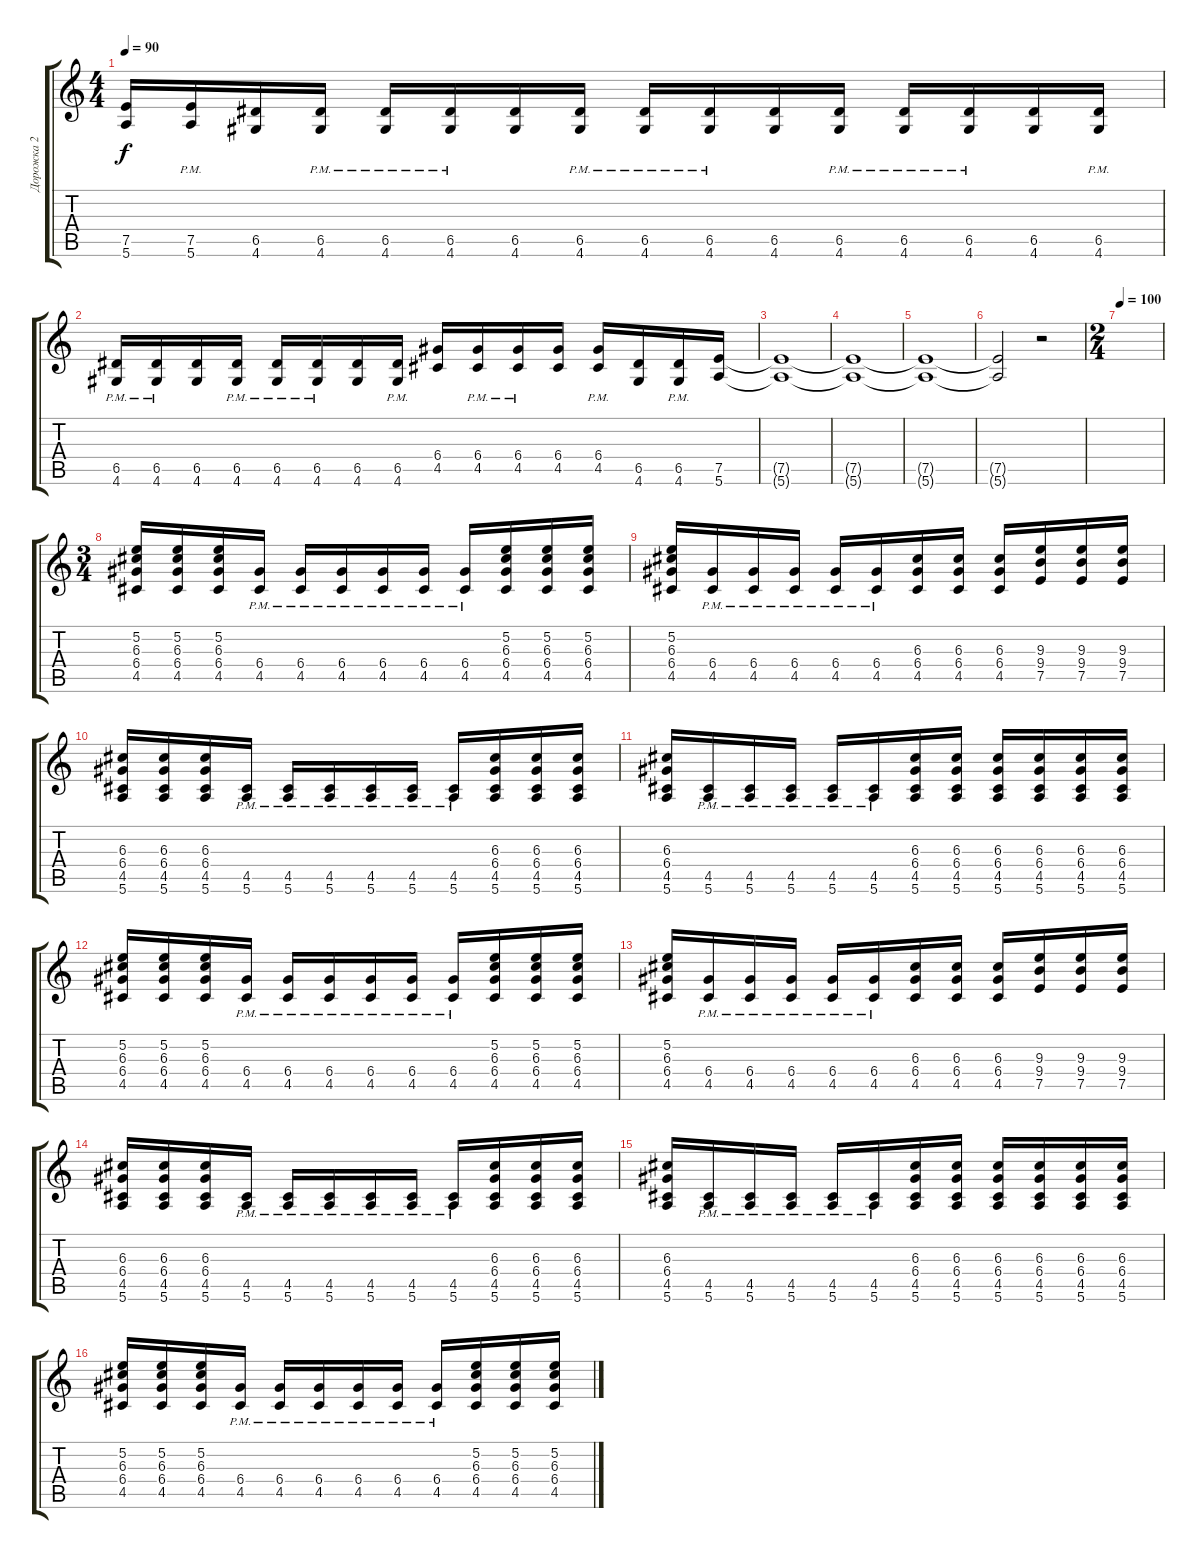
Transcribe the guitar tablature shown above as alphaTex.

\track ("Дорожка 2" "Дорожка 2") {instrument distortionguitar}
\staff {score tabs}
\tuning (E4 B3 G3 D3 A2 E2) {hide}
\ts (4 4)
\tempo 90
\clef g2
\ks c
(7.5{t} 5.6{t}).16{dy f} (7.5{pm} 5.6{pm}).16 (6.5 4.6).16 (6.5{pm} 4.6{pm}).16 (6.5{pm} 4.6{pm}).16 (6.5{pm} 4.6{pm}).16 (6.5 4.6).16 (6.5{pm} 4.6{pm}).16 (6.5{pm} 4.6{pm}).16 (6.5{pm} 4.6{pm}).16 (6.5 4.6).16 (6.5{pm} 4.6{pm}).16 (6.5{pm} 4.6{pm}).16 (6.5{pm} 4.6{pm}).16 (6.5 4.6).16 (6.5{pm} 4.6{pm}).16 |
(6.5{pm} 4.6{pm}).16 (6.5{pm} 4.6{pm}).16 (6.5 4.6).16 (6.5{pm} 4.6{pm}).16 (6.5{pm} 4.6{pm}).16 (6.5{pm} 4.6{pm}).16 (6.5 4.6).16 (6.5{pm} 4.6{pm}).16 (6.4 4.5).16 (6.4{pm} 4.5{pm}).16 (6.4{pm} 4.5{pm}).16 (6.4 4.5).16 (6.4{pm} 4.5{pm}).16 (6.5 4.6).16 (6.5{pm} 4.6{pm}).16 (7.5 5.6).16 |
(7.5{t} 5.6{t}).1 |
(7.5{t} 5.6{t}).1 |
(7.5{t} 5.6{t}).1 |
(7.5{t} 5.6{t}).2 r.2 |
\ts (2 4)
\tempo 100
|
\ts (3 4)
(5.2 6.3 6.4 4.5).16 (5.2 6.3 6.4 4.5).16 (5.2 6.3 6.4 4.5).16 (6.4{pm} 4.5{pm}).16 (6.4{pm} 4.5{pm}).16 (6.4{pm} 4.5{pm}).16 (6.4{pm} 4.5{pm}).16 (6.4{pm} 4.5{pm}).16 (6.4{pm} 4.5{pm}).16 (5.2 6.3 6.4 4.5).16 (5.2 6.3 6.4 4.5).16 (5.2 6.3 6.4 4.5).16 |
(5.2 6.3 6.4 4.5).16 (6.4{pm} 4.5{pm}).16 (6.4{pm} 4.5{pm}).16 (6.4{pm} 4.5{pm}).16 (6.4{pm} 4.5{pm}).16 (6.4{pm} 4.5{pm}).16 (6.3 6.4 4.5).16 (6.3 6.4 4.5).16 (6.3 6.4 4.5).16 (9.3 9.4 7.5).16 (9.3 9.4 7.5).16 (9.3 9.4 7.5).16 |
(6.3 6.4 4.5 5.6).16 (6.3 6.4 4.5 5.6).16 (6.3 6.4 4.5 5.6).16 (4.5{pm} 5.6{pm}).16 (4.5{pm} 5.6{pm}).16 (4.5{pm} 5.6{pm}).16 (4.5{pm} 5.6{pm}).16 (4.5{pm} 5.6{pm}).16 (4.5{pm} 5.6{pm}).16 (6.3 6.4 4.5 5.6).16 (6.3 6.4 4.5 5.6).16 (6.3 6.4 4.5 5.6).16 |
(6.3 6.4 4.5 5.6).16 (4.5{pm} 5.6{pm}).16 (4.5{pm} 5.6{pm}).16 (4.5{pm} 5.6{pm}).16 (4.5{pm} 5.6{pm}).16 (4.5{pm} 5.6{pm}).16 (6.3 6.4 4.5 5.6).16 (6.3 6.4 4.5 5.6).16 (6.3 6.4 4.5 5.6).16 (6.3 6.4 4.5 5.6).16 (6.3 6.4 4.5 5.6).16 (6.3 6.4 4.5 5.6).16 |
(5.2 6.3 6.4 4.5).16 (5.2 6.3 6.4 4.5).16 (5.2 6.3 6.4 4.5).16 (6.4{pm} 4.5{pm}).16 (6.4{pm} 4.5{pm}).16 (6.4{pm} 4.5{pm}).16 (6.4{pm} 4.5{pm}).16 (6.4{pm} 4.5{pm}).16 (6.4{pm} 4.5{pm}).16 (5.2 6.3 6.4 4.5).16 (5.2 6.3 6.4 4.5).16 (5.2 6.3 6.4 4.5).16 |
(5.2 6.3 6.4 4.5).16 (6.4{pm} 4.5{pm}).16 (6.4{pm} 4.5{pm}).16 (6.4{pm} 4.5{pm}).16 (6.4{pm} 4.5{pm}).16 (6.4{pm} 4.5{pm}).16 (6.3 6.4 4.5).16 (6.3 6.4 4.5).16 (6.3 6.4 4.5).16 (9.3 9.4 7.5).16 (9.3 9.4 7.5).16 (9.3 9.4 7.5).16 |
(6.3 6.4 4.5 5.6).16 (6.3 6.4 4.5 5.6).16 (6.3 6.4 4.5 5.6).16 (4.5{pm} 5.6{pm}).16 (4.5{pm} 5.6{pm}).16 (4.5{pm} 5.6{pm}).16 (4.5{pm} 5.6{pm}).16 (4.5{pm} 5.6{pm}).16 (4.5{pm} 5.6{pm}).16 (6.3 6.4 4.5 5.6).16 (6.3 6.4 4.5 5.6).16 (6.3 6.4 4.5 5.6).16 |
(6.3 6.4 4.5 5.6).16 (4.5{pm} 5.6{pm}).16 (4.5{pm} 5.6{pm}).16 (4.5{pm} 5.6{pm}).16 (4.5{pm} 5.6{pm}).16 (4.5{pm} 5.6{pm}).16 (6.3 6.4 4.5 5.6).16 (6.3 6.4 4.5 5.6).16 (6.3 6.4 4.5 5.6).16 (6.3 6.4 4.5 5.6).16 (6.3 6.4 4.5 5.6).16 (6.3 6.4 4.5 5.6).16 |
(5.2 6.3 6.4 4.5).16 (5.2 6.3 6.4 4.5).16 (5.2 6.3 6.4 4.5).16 (6.4{pm} 4.5{pm}).16 (6.4{pm} 4.5{pm}).16 (6.4{pm} 4.5{pm}).16 (6.4{pm} 4.5{pm}).16 (6.4{pm} 4.5{pm}).16 (6.4{pm} 4.5{pm}).16 (5.2 6.3 6.4 4.5).16 (5.2 6.3 6.4 4.5).16 (5.2 6.3 6.4 4.5).16
